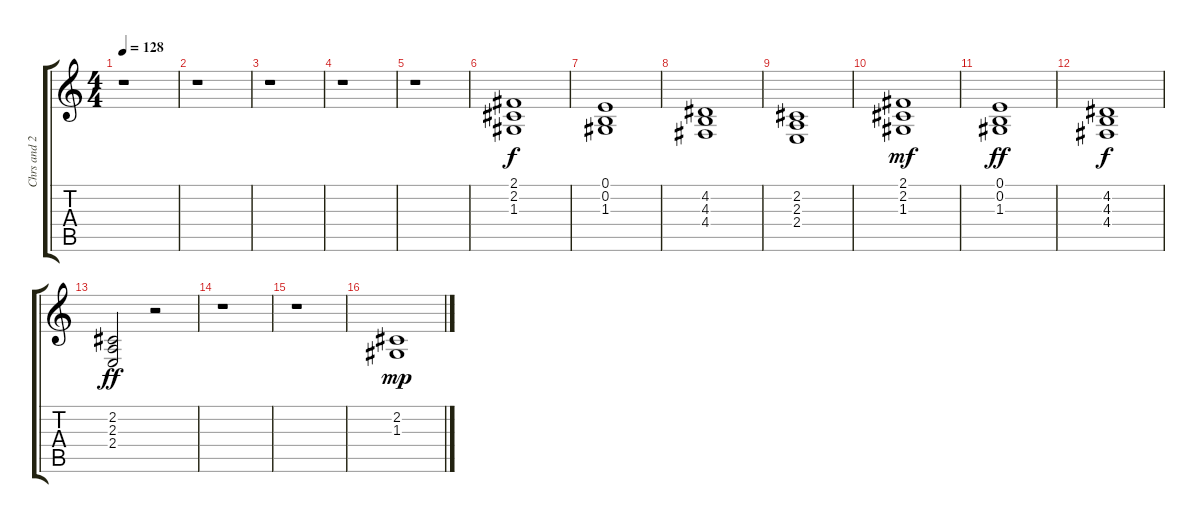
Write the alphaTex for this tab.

\track ("Chrs and 2nd vers Vocal Background " "Chrs and 2") {instrument stringensemble2}
\staff {score tabs}
\tuning (E4 B3 G3 D3 A2 E2) {hide}
\ts (4 4)
\tempo 128
\clef g2
\ks c
r.1{dy f} |
r.1 |
r.1 |
r.1 |
r.1 |
(2.1 2.2 1.3).1 |
(0.1 0.2 1.3).1 |
(4.2 4.3 4.4).1 |
(2.2 2.3 2.4).1 |
(2.1 2.2 1.3).1{dy mf} |
(0.1 0.2 1.3).1{dy ff} |
(4.2 4.3 4.4).1{dy f} |
(2.2 2.3 2.4).2{dy ff} r.2 |
r.1 |
r.1 |
(2.2 1.3).1{dy mp}
